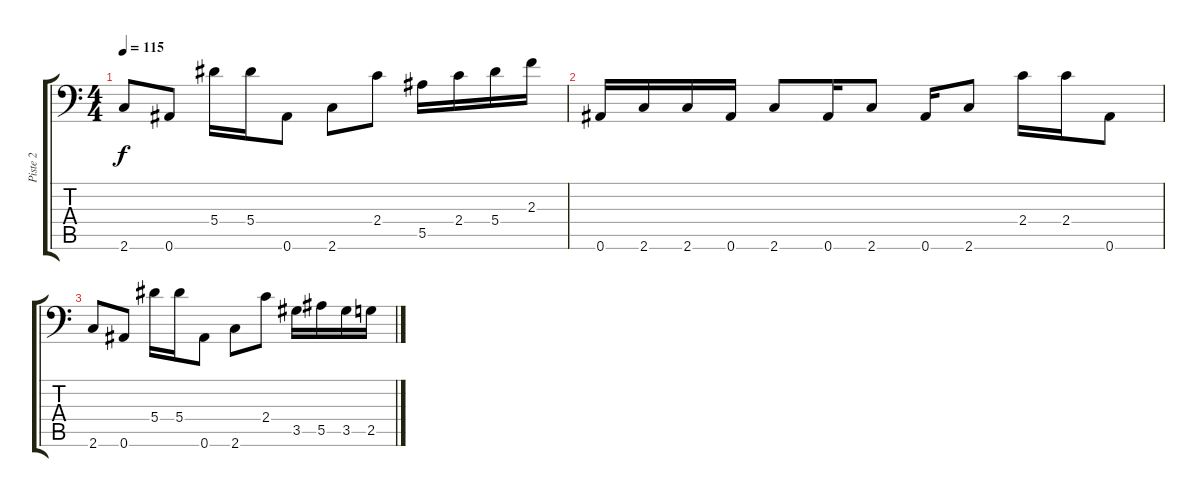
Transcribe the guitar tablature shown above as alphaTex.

\track ("Piste 2" "Piste 2") {instrument distortionguitar}
\staff {score tabs}
\tuning (C4 G3 Eb3 Bb2 F2 Bb1) {hide}
\ts (4 4)
\tempo 115
\clef f4
\ks c
2.6.8{dy f} 0.6.8 5.4.16 5.4.16 0.6.8 2.6.8 2.4.8 5.5.16 2.4.16 5.4.16 2.3.16 |
0.6.16 2.6.16 2.6.16 0.6.16 2.6.8 0.6.16 2.6.8 0.6.16 2.6.8 2.4.16 2.4.16 0.6.8 |
2.6.8 0.6.8 5.4.16 5.4.16 0.6.8 2.6.8 2.4.8 3.5.16 5.5.16 3.5.16 2.5.16
